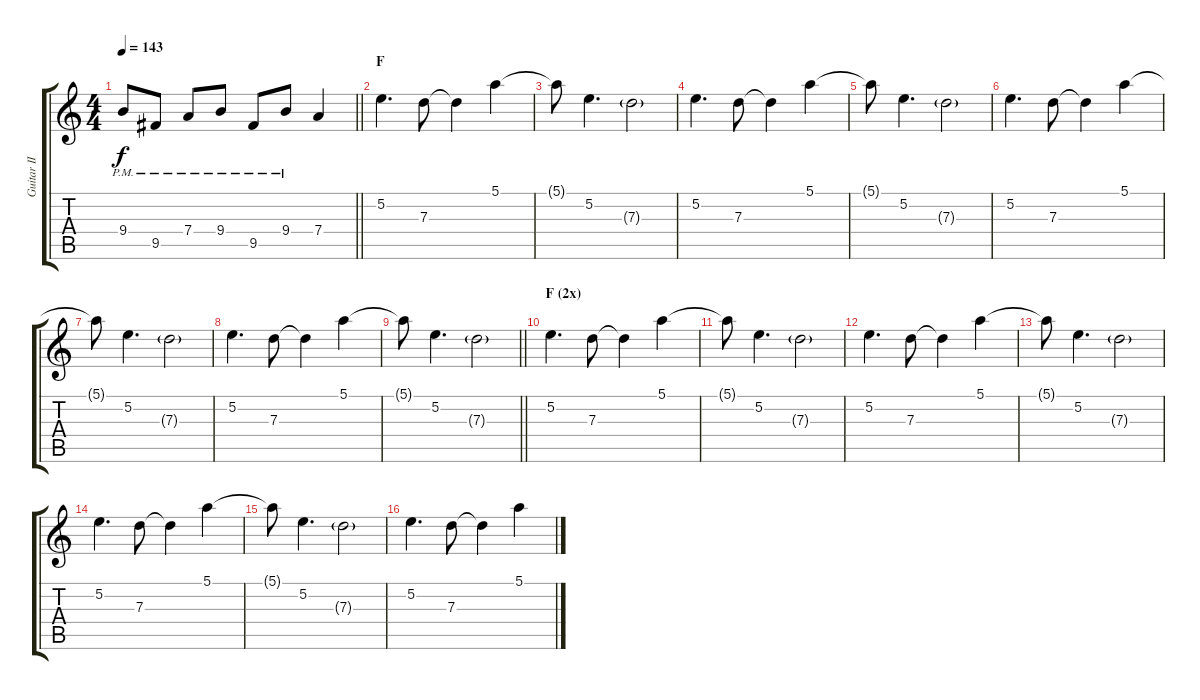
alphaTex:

\track ("Guitar II - Kita" "Guitar II ") {instrument overdrivenguitar}
\staff {score tabs}
\tuning (E4 B3 G3 D3 A2 E2) {hide}
\ts (4 4)
\tempo 143
\clef g2
\barLineRight lightlight
\ks c
9.4{pm}.8{dy f} 9.5{pm}.8 7.4{pm}.8 9.4{pm}.8 9.5{pm}.8 9.4{pm}.8 7.4.4 |
\section ("" "F")
5.2.4{d instrument electricguitarjazz} 7.3.8 7.3{t}.4 5.1.4 |
5.1{t}.8 5.2.4{d} 7.3{g}.2 |
5.2.4{d} 7.3.8 7.3{t}.4 5.1.4 |
5.1{t}.8 5.2.4{d} 7.3{g}.2 |
5.2.4{d} 7.3.8 7.3{t}.4 5.1.4 |
5.1{t}.8 5.2.4{d} 7.3{g}.2 |
5.2.4{d} 7.3.8 7.3{t}.4 5.1.4 |
\barLineRight lightlight
5.1{t}.8 5.2.4{d} 7.3{g}.2 |
\section ("" "F (2x)")
5.2.4{d} 7.3.8 7.3{t}.4 5.1.4 |
5.1{t}.8 5.2.4{d} 7.3{g}.2 |
5.2.4{d} 7.3.8 7.3{t}.4 5.1.4 |
5.1{t}.8 5.2.4{d} 7.3{g}.2 |
5.2.4{d} 7.3.8 7.3{t}.4 5.1.4 |
5.1{t}.8 5.2.4{d} 7.3{g}.2 |
5.2.4{d} 7.3.8 7.3{t}.4 5.1.4
